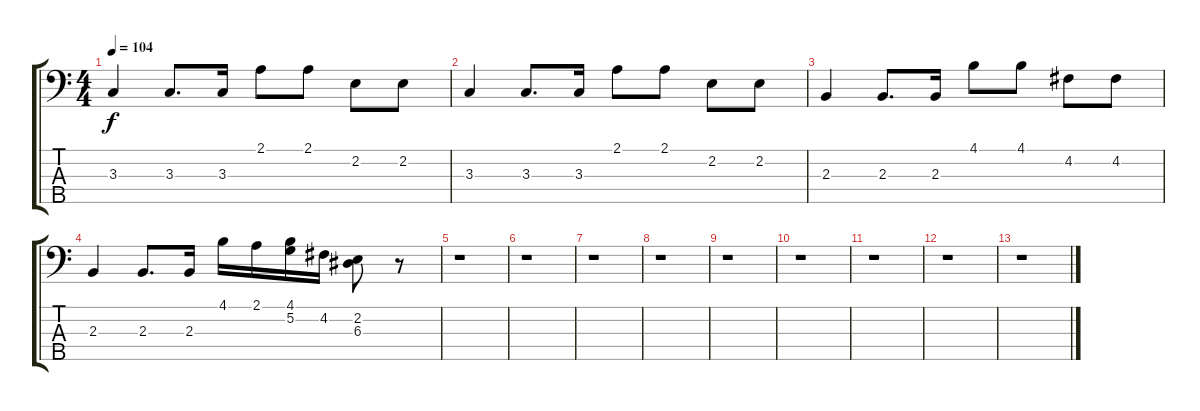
\track "" {instrument electricguitarmuted}
\staff {score tabs}
\tuning (G2 D2 A1 E1 B0) {hide}
\ts (4 4)
\tempo 104
\clef f4
\ks c
3.3.4{dy f} 3.3.8{d} 3.3.16 2.1.8 2.1.8 2.2.8 2.2.8 |
3.3.4 3.3.8{d} 3.3.16 2.1.8 2.1.8 2.2.8 2.2.8 |
2.3.4 2.3.8{d} 2.3.16 4.1.8 4.1.8 4.2.8 4.2.8 |
2.3.4 2.3.8{d} 2.3.16 4.1.16 2.1.16 (4.1 5.2).16 4.2.16 (2.2 6.3).8 r.8 |
r.1 |
r.1 |
r.1 |
r.1 |
r.1 |
r.1 |
r.1 |
r.1 |
r.1
